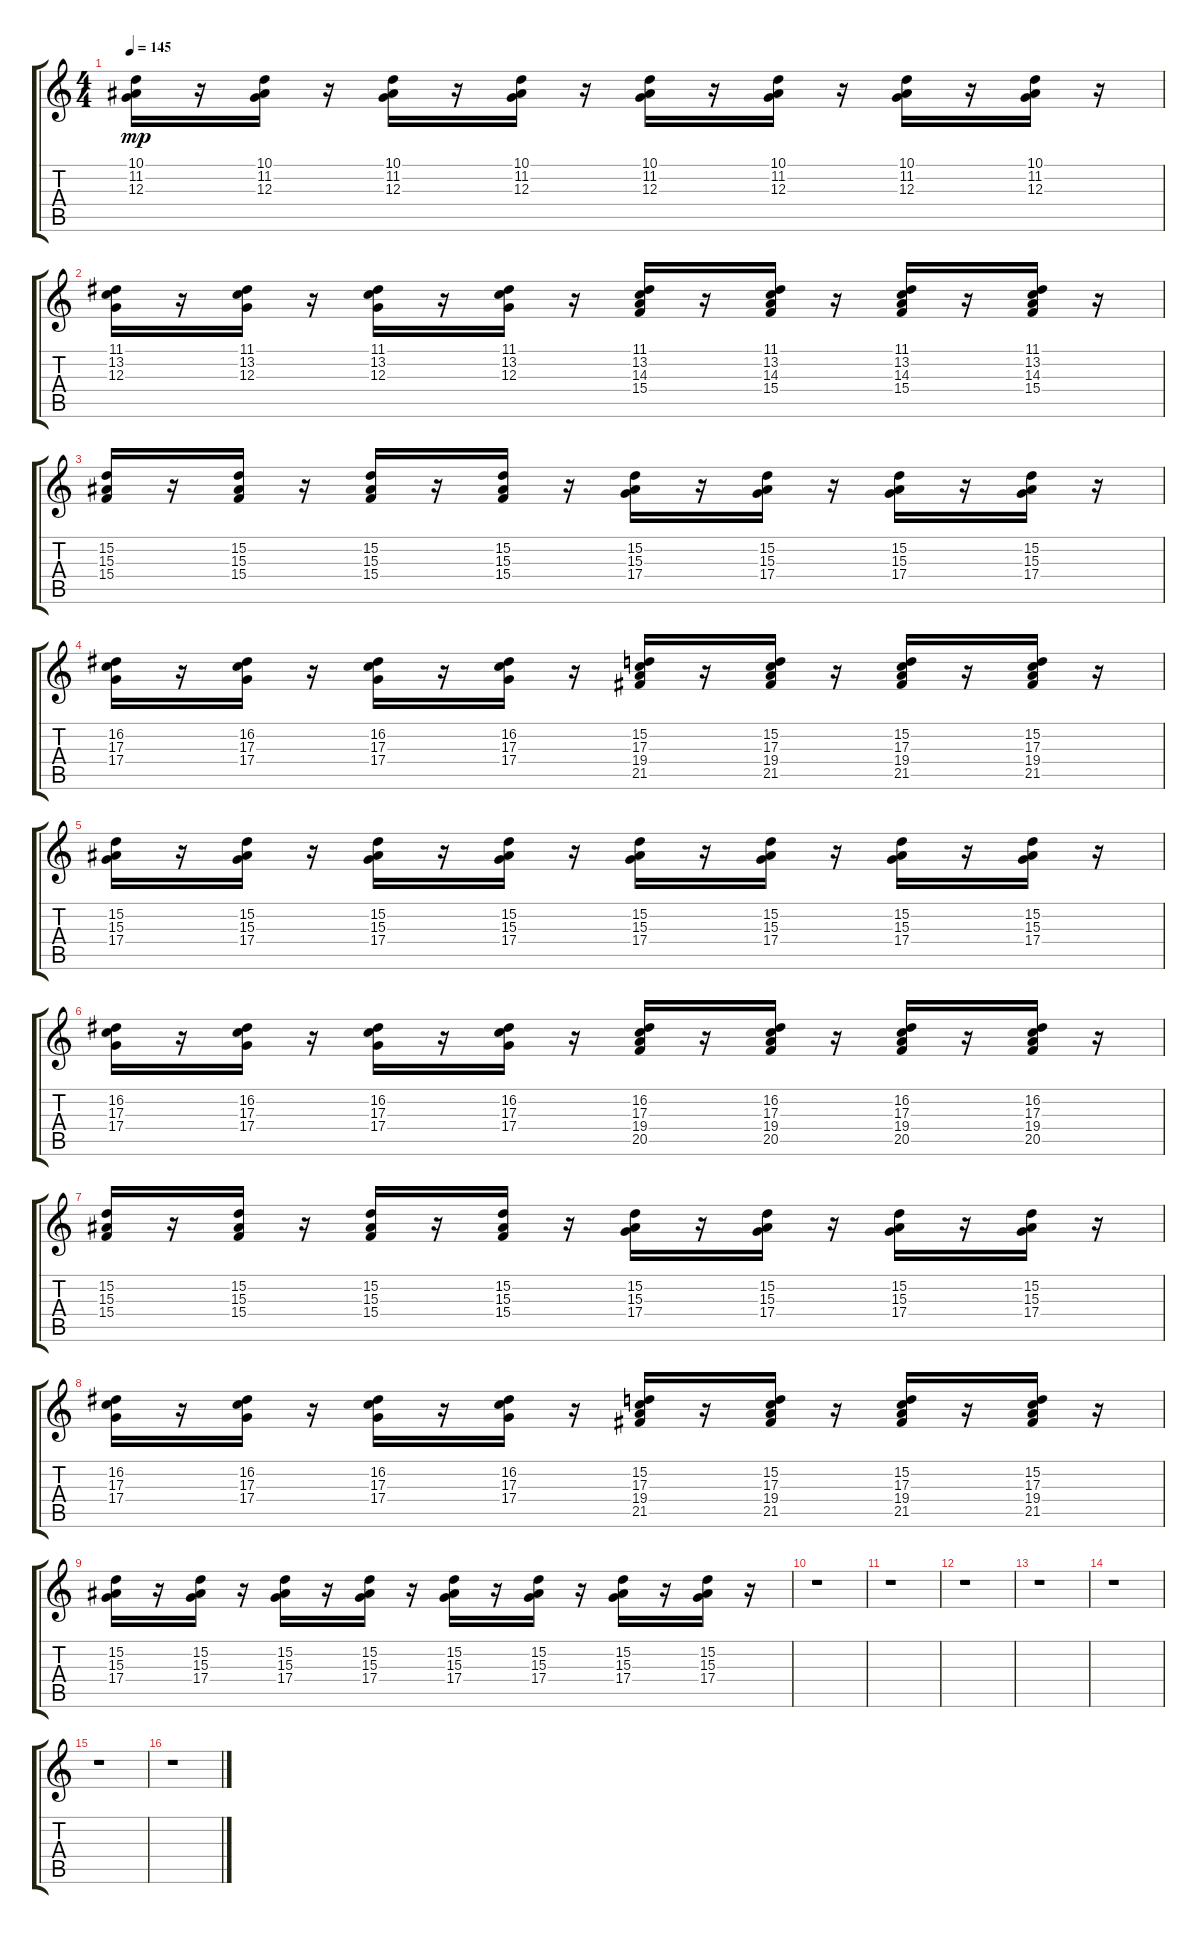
\track "" {instrument brightacousticpiano}
\staff {score tabs}
\tuning (E4 B3 G3 D3 A2 E2) {hide}
\ts (4 4)
\tempo 145
\clef g2
\ks c
(10.1 11.2 12.3).16{dy mp} r.16 (10.1 11.2 12.3).16 r.16 (10.1 11.2 12.3).16 r.16 (10.1 11.2 12.3).16 r.16 (10.1 11.2 12.3).16 r.16 (10.1 11.2 12.3).16 r.16 (10.1 11.2 12.3).16 r.16 (10.1 11.2 12.3).16 r.16 |
(11.1 13.2 12.3).16 r.16 (11.1 13.2 12.3).16 r.16 (11.1 13.2 12.3).16 r.16 (11.1 13.2 12.3).16 r.16 (11.1 13.2 14.3 15.4).16 r.16 (11.1 13.2 14.3 15.4).16 r.16 (11.1 13.2 14.3 15.4).16 r.16 (11.1 13.2 14.3 15.4).16 r.16 |
(15.2 15.3 15.4).16 r.16 (15.2 15.3 15.4).16 r.16 (15.2 15.3 15.4).16 r.16 (15.2 15.3 15.4).16 r.16 (15.2 15.3 17.4).16 r.16 (15.2 15.3 17.4).16 r.16 (15.2 15.3 17.4).16 r.16 (15.2 15.3 17.4).16 r.16 |
(16.2 17.3 17.4).16 r.16 (16.2 17.3 17.4).16 r.16 (16.2 17.3 17.4).16 r.16 (16.2 17.3 17.4).16 r.16 (15.2 17.3 19.4 21.5).16 r.16 (15.2 17.3 19.4 21.5).16 r.16 (15.2 17.3 19.4 21.5).16 r.16 (15.2 17.3 19.4 21.5).16 r.16 |
(15.2 15.3 17.4).16 r.16 (15.2 15.3 17.4).16 r.16 (15.2 15.3 17.4).16 r.16 (15.2 15.3 17.4).16 r.16 (15.2 15.3 17.4).16 r.16 (15.2 15.3 17.4).16 r.16 (15.2 15.3 17.4).16 r.16 (15.2 15.3 17.4).16 r.16 |
(16.2 17.3 17.4).16 r.16 (16.2 17.3 17.4).16 r.16 (16.2 17.3 17.4).16 r.16 (16.2 17.3 17.4).16 r.16 (16.2 17.3 19.4 20.5).16 r.16 (16.2 17.3 19.4 20.5).16 r.16 (16.2 17.3 19.4 20.5).16 r.16 (16.2 17.3 19.4 20.5).16 r.16 |
(15.2 15.3 15.4).16 r.16 (15.2 15.3 15.4).16 r.16 (15.2 15.3 15.4).16 r.16 (15.2 15.3 15.4).16 r.16 (15.2 15.3 17.4).16 r.16 (15.2 15.3 17.4).16 r.16 (15.2 15.3 17.4).16 r.16 (15.2 15.3 17.4).16 r.16 |
(16.2 17.3 17.4).16 r.16 (16.2 17.3 17.4).16 r.16 (16.2 17.3 17.4).16 r.16 (16.2 17.3 17.4).16 r.16 (15.2 17.3 19.4 21.5).16 r.16 (15.2 17.3 19.4 21.5).16 r.16 (15.2 17.3 19.4 21.5).16 r.16 (15.2 17.3 19.4 21.5).16 r.16 |
(15.2 15.3 17.4).16 r.16 (15.2 15.3 17.4).16 r.16 (15.2 15.3 17.4).16 r.16 (15.2 15.3 17.4).16 r.16 (15.2 15.3 17.4).16 r.16 (15.2 15.3 17.4).16 r.16 (15.2 15.3 17.4).16 r.16 (15.2 15.3 17.4).16 r.16 |
r.1 |
r.1 |
r.1 |
r.1 |
r.1 |
r.1 |
r.1
